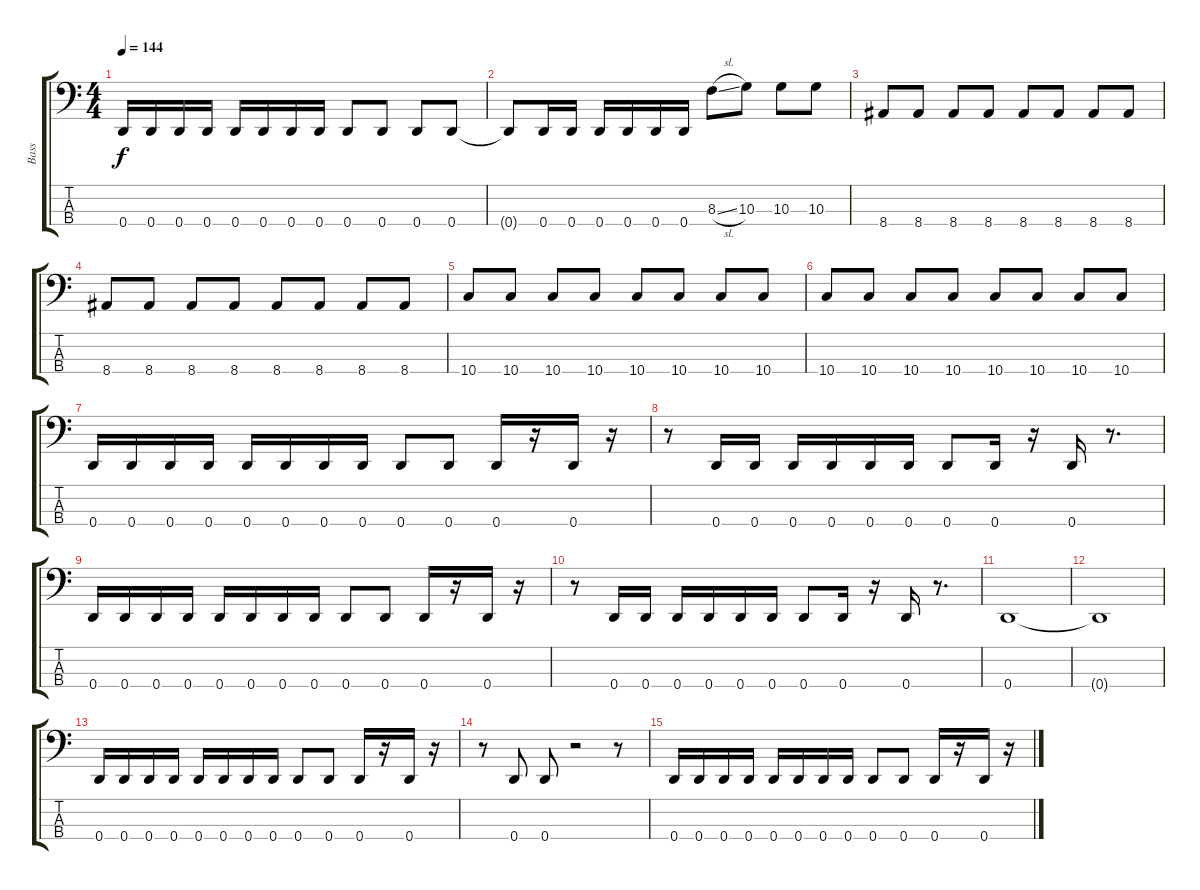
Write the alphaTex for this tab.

\track ("Bass" "Bass") {instrument electricbasspick}
\staff {score tabs}
\tuning (G2 D2 A1 D1) {hide}
\ts (4 4)
\tempo 144
\clef f4
\ks c
0.4.16{dy f} 0.4.16 0.4.16 0.4.16 0.4.16 0.4.16 0.4.16 0.4.16 0.4.8 0.4.8 0.4.8 0.4.8 |
0.4{t}.8 0.4.16 0.4.16 0.4.16 0.4.16 0.4.16 0.4.16 8.3{sl}.8 10.3.8 10.3.8 10.3.8 |
8.4.8 8.4.8 8.4.8 8.4.8 8.4.8 8.4.8 8.4.8 8.4.8 |
8.4.8 8.4.8 8.4.8 8.4.8 8.4.8 8.4.8 8.4.8 8.4.8 |
10.4.8 10.4.8 10.4.8 10.4.8 10.4.8 10.4.8 10.4.8 10.4.8 |
10.4.8 10.4.8 10.4.8 10.4.8 10.4.8 10.4.8 10.4.8 10.4.8 |
0.4.16 0.4.16 0.4.16 0.4.16 0.4.16 0.4.16 0.4.16 0.4.16 0.4.8 0.4.8 0.4.16 r.16 0.4.16 r.16 |
r.8 0.4.16 0.4.16 0.4.16 0.4.16 0.4.16 0.4.16 0.4.8 0.4.16 r.16 0.4.16 r.8{d} |
0.4.16 0.4.16 0.4.16 0.4.16 0.4.16 0.4.16 0.4.16 0.4.16 0.4.8 0.4.8 0.4.16 r.16 0.4.16 r.16 |
r.8 0.4.16 0.4.16 0.4.16 0.4.16 0.4.16 0.4.16 0.4.8 0.4.16 r.16 0.4.16 r.8{d} |
0.4.1 |
0.4{t}.1 |
0.4.16 0.4.16 0.4.16 0.4.16 0.4.16 0.4.16 0.4.16 0.4.16 0.4.8 0.4.8 0.4.16 r.16 0.4.16 r.16 |
r.8 0.4.8 0.4.8 r.2 r.8 |
0.4.16 0.4.16 0.4.16 0.4.16 0.4.16 0.4.16 0.4.16 0.4.16 0.4.8 0.4.8 0.4.16 r.16 0.4.16 r.16
